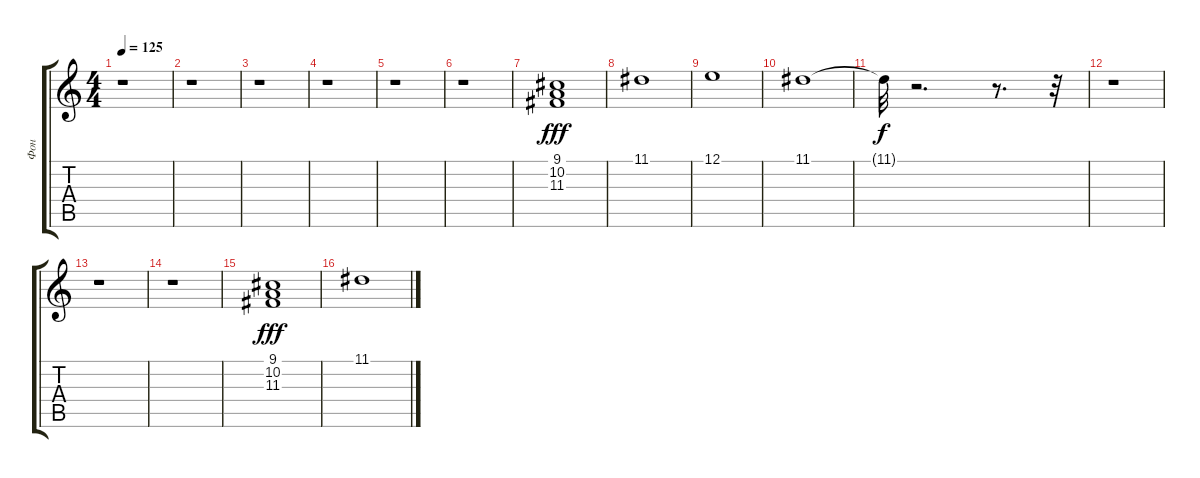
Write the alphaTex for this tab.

\track ("Фон" "Фон") {instrument pad2warm}
\staff {score tabs}
\tuning (E4 B3 G3 D3 A2 E2) {hide}
\ts (4 4)
\tempo 125
\clef g2
\ks c
r.1{dy f} |
r.1 |
r.1 |
r.1 |
r.1 |
r.1 |
(9.1 10.2 11.3).1{dy fff} |
11.1.1 |
12.1.1 |
11.1.1 |
11.1{t}.32{dy f} r.2{d} r.8{d} r.32 |
r.1 |
r.1 |
r.1 |
(9.1 10.2 11.3).1{dy fff} |
11.1.1
